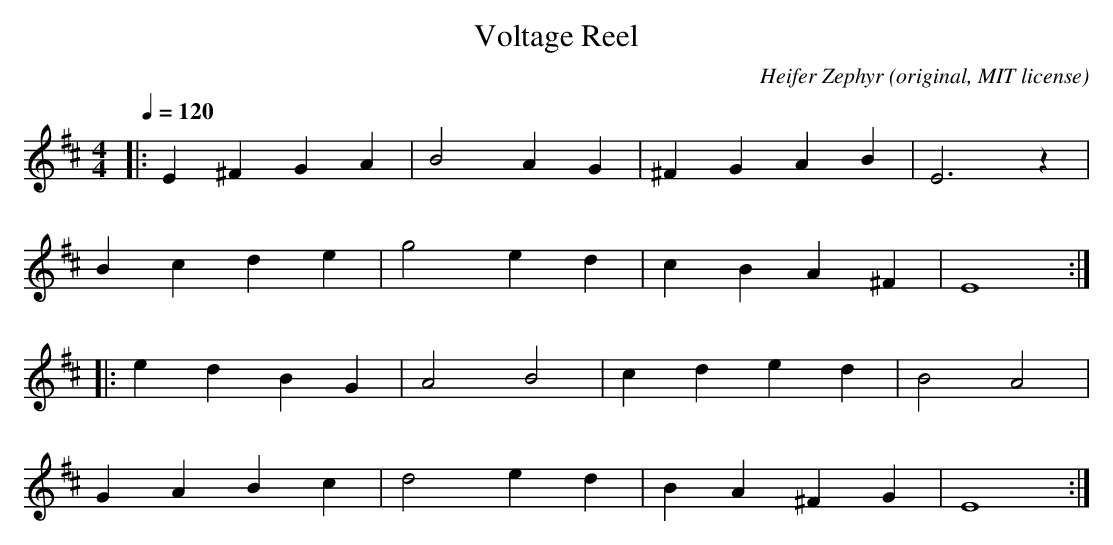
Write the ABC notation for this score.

X:1
T:Voltage Reel
C:Heifer Zephyr (original, MIT license)
M:4/4
L:1/8
Q:1/4=120
K:Edor
|: E2 ^F2 G2 A2 | B4 A2 G2 | ^F2 G2 A2 B2 | E6 z2 |
   B2 c2 d2 e2 | g4 e2 d2 | c2 B2 A2 ^F2 | E8 :|
|: e2 d2 B2 G2 | A4 B4 | c2 d2 e2 d2 | B4 A4 |
   G2 A2 B2 c2 | d4 e2 d2 | B2 A2 ^F2 G2 | E8 :|
